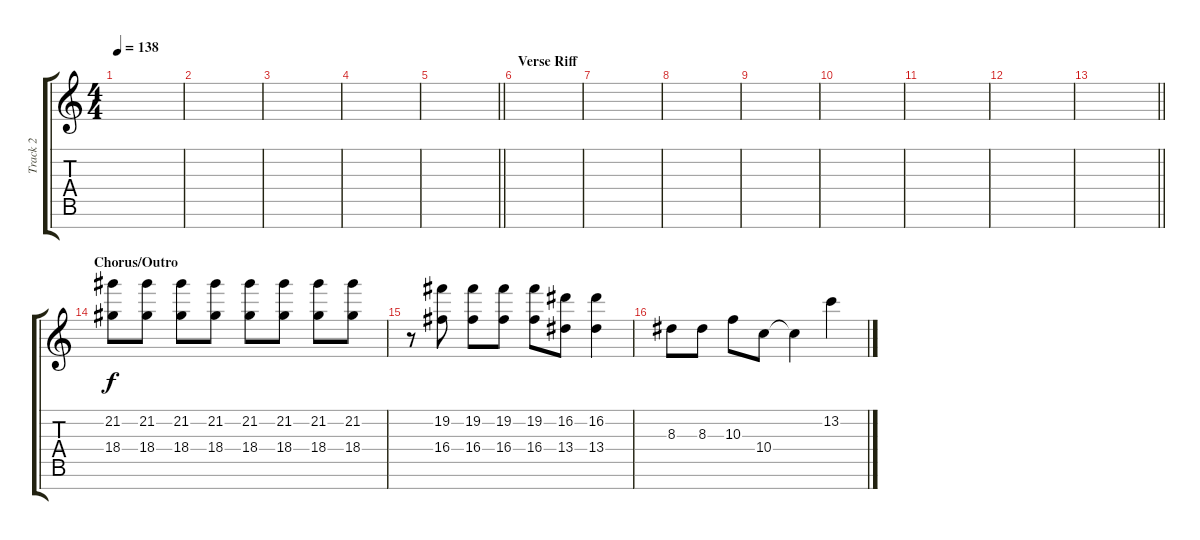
\track ("Track 2" "Track 2") {instrument overdrivenguitar}
\staff {score tabs}
\tuning (E4 B3 G3 D3 A2 E2 B1) {hide}
\ts (4 4)
\tempo 138
\clef g2
\ks c
|
|
|
|
\barLineRight lightlight
|
\section ("" "Verse Riff")
|
|
|
|
|
|
|
\barLineRight lightlight
|
\section ("" "Chorus/Outro")
(21.2 18.4).8 (21.2 18.4).8 (21.2 18.4).8 (21.2 18.4).8 (21.2 18.4).8 (21.2 18.4).8 (21.2 18.4).8 (21.2 18.4).8 |
r.8 (19.2 16.4).8 (19.2 16.4).8 (19.2 16.4).8 (19.2 16.4).8 (16.2 13.4).8 (16.2 13.4).4 |
8.3.8 8.3.8 10.3.8 10.4.8 10.4{t}.4 13.2.4
